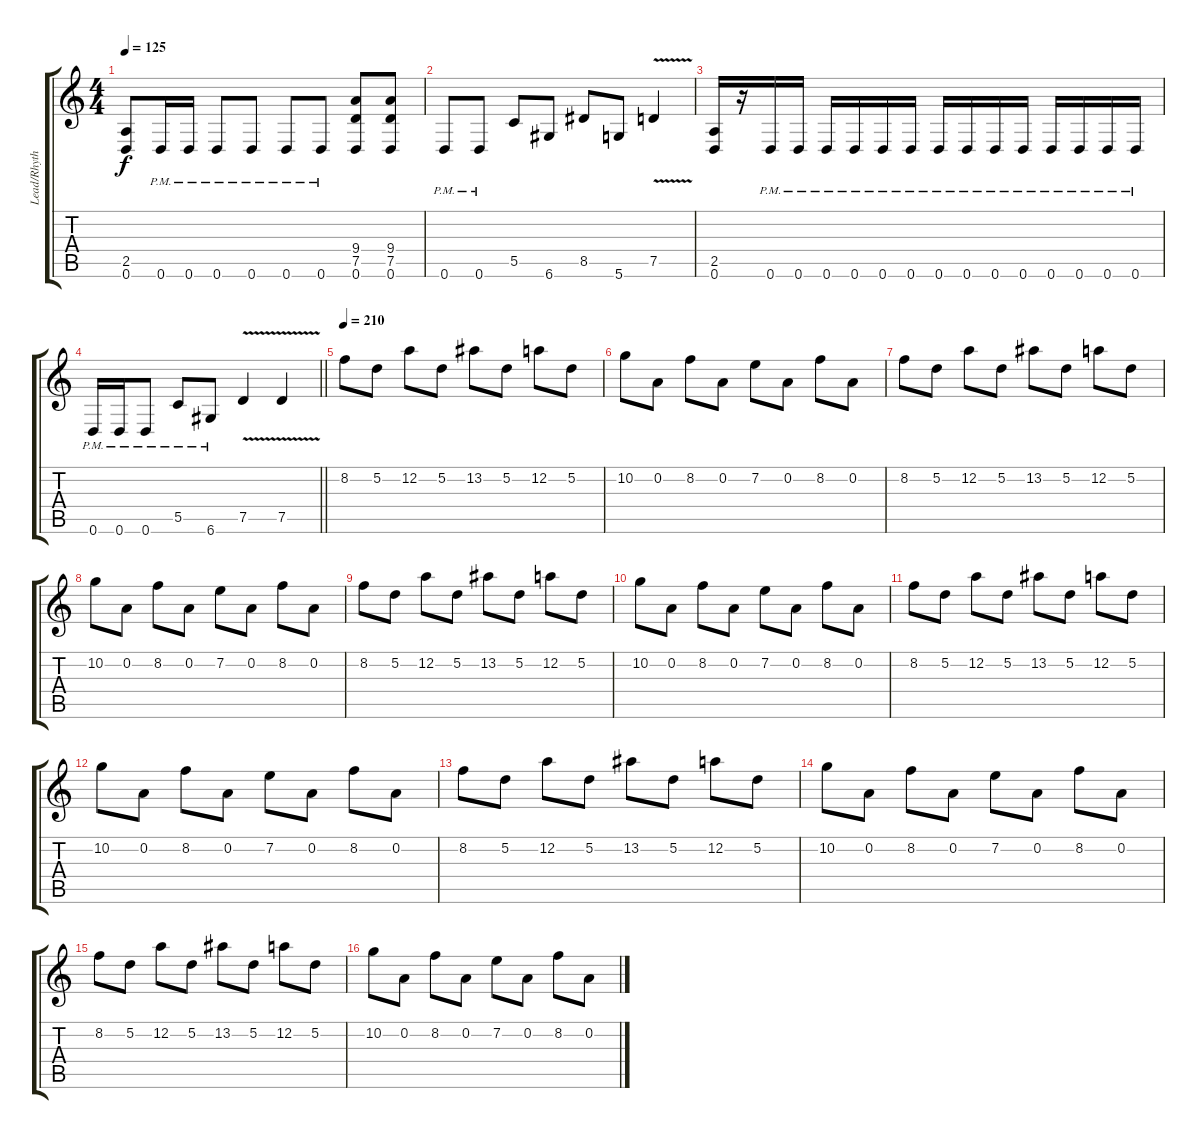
\track ("Lead/Rhythm Guitar" "Lead/Rhyth") {instrument overdrivenguitar}
\staff {score tabs}
\tuning (D4 A3 F3 C3 G2 D2) {hide}
\ts (4 4)
\tempo 125
\clef g2
\ks c
(2.5 0.6).8{dy f} 0.6{pm}.16 0.6{pm}.16 0.6{pm}.8 0.6{pm}.8 0.6{pm}.8 0.6{pm}.8 (9.4 7.5 0.6).8 (9.4 7.5 0.6).8 |
0.6{pm}.8 0.6{pm}.8 5.5.8 6.6.8 8.5.8 5.6.8 7.5{v}.4 |
(2.5 0.6).16 r.16 0.6{pm}.16 0.6{pm}.16 0.6{pm}.16 0.6{pm}.16 0.6{pm}.16 0.6{pm}.16 0.6{pm}.16 0.6{pm}.16 0.6{pm}.16 0.6{pm}.16 0.6{pm}.16 0.6{pm}.16 0.6{pm}.16 0.6{pm}.16 |
\barLineRight lightlight
0.6{pm}.16 0.6{pm}.16 0.6{pm}.8 5.5{pm}.8 6.6{pm}.8 7.5{v}.4 7.5{v}.4 |
\tempo 210
8.2.8{volume 12} 5.2.8 12.2.8 5.2.8 13.2.8 5.2.8 12.2.8 5.2.8 |
10.2.8 0.2.8 8.2.8 0.2.8 7.2.8 0.2.8 8.2.8 0.2.8 |
8.2.8 5.2.8 12.2.8 5.2.8 13.2.8 5.2.8 12.2.8 5.2.8 |
10.2.8 0.2.8 8.2.8 0.2.8 7.2.8 0.2.8 8.2.8 0.2.8 |
8.2.8 5.2.8 12.2.8 5.2.8 13.2.8 5.2.8 12.2.8 5.2.8 |
10.2.8 0.2.8 8.2.8 0.2.8 7.2.8 0.2.8 8.2.8 0.2.8 |
8.2.8 5.2.8 12.2.8 5.2.8 13.2.8 5.2.8 12.2.8 5.2.8 |
10.2.8 0.2.8 8.2.8 0.2.8 7.2.8 0.2.8 8.2.8 0.2.8 |
8.2.8 5.2.8 12.2.8 5.2.8 13.2.8 5.2.8 12.2.8 5.2.8 |
10.2.8 0.2.8 8.2.8 0.2.8 7.2.8 0.2.8 8.2.8 0.2.8 |
8.2.8 5.2.8 12.2.8 5.2.8 13.2.8 5.2.8 12.2.8 5.2.8 |
10.2.8 0.2.8 8.2.8 0.2.8 7.2.8 0.2.8 8.2.8 0.2.8
